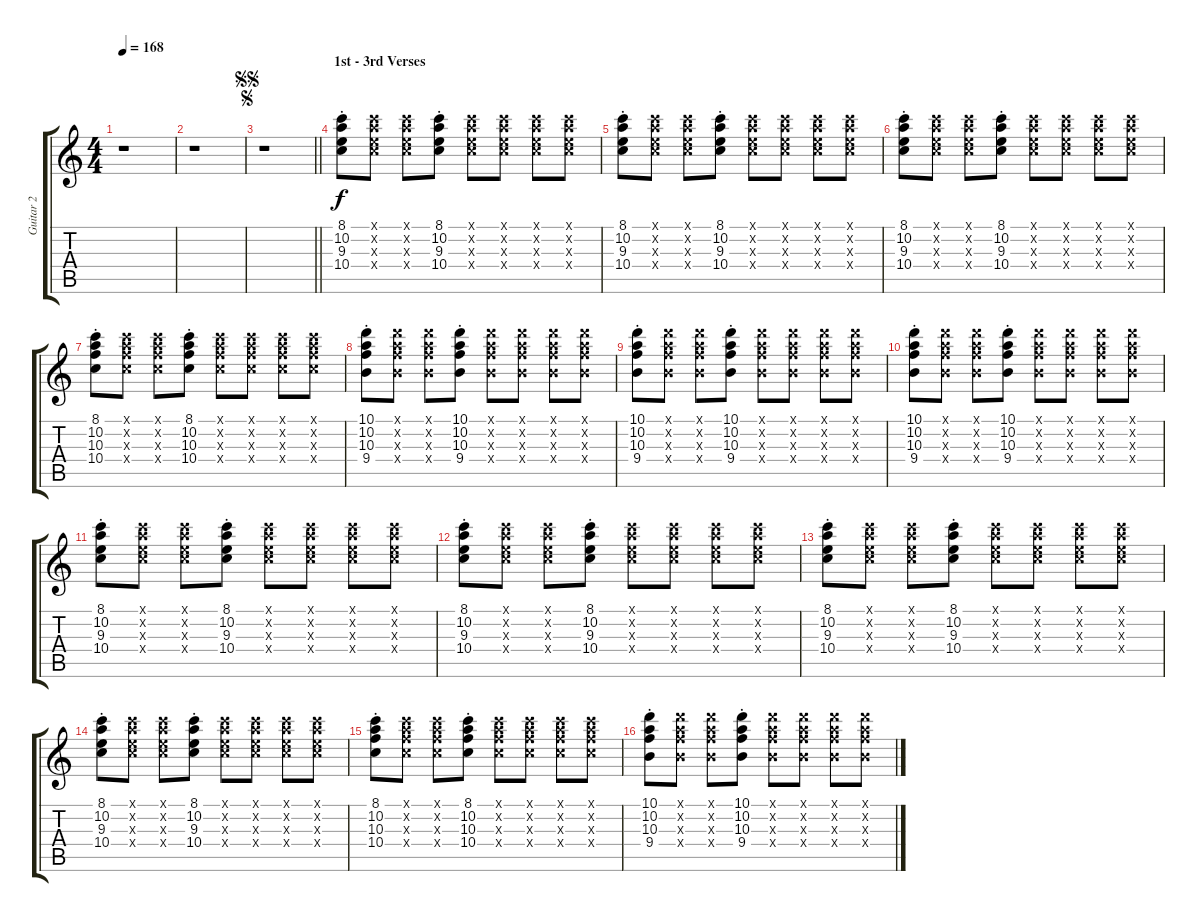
\track ("Guitar 2" "Guitar 2") {instrument electricguitarclean}
\staff {score tabs}
\tuning (E4 B3 G3 D3 A2 E2) {hide}
\ts (4 4)
\tempo 168
\clef g2
\ks c
r.1{dy f instrument electricguitarclean} |
r.1 |
\jump segno
\jump segnosegno
\barLineRight lightlight
r.1 |
\section ("" "1st - 3rd Verses")
(8.1{st} 10.2{st} 9.3{st} 10.4{st}).8 (8.1{x} 10.2{x} 9.3{x} 10.4{x}).8 (8.1{x} 10.2{x} 9.3{x} 10.4{x}).8 (8.1{st} 10.2{st} 9.3{st} 10.4{st}).8 (8.1{x} 10.2{x} 9.3{x} 10.4{x}).8 (8.1{x} 10.2{x} 9.3{x} 10.4{x}).8 (8.1{x} 10.2{x} 9.3{x} 10.4{x}).8 (8.1{x} 10.2{x} 9.3{x} 10.4{x}).8 |
(8.1{st} 10.2{st} 9.3{st} 10.4{st}).8 (8.1{x} 10.2{x} 9.3{x} 10.4{x}).8 (8.1{x} 10.2{x} 9.3{x} 10.4{x}).8 (8.1{st} 10.2{st} 9.3{st} 10.4{st}).8 (8.1{x} 10.2{x} 9.3{x} 10.4{x}).8 (8.1{x} 10.2{x} 9.3{x} 10.4{x}).8 (8.1{x} 10.2{x} 9.3{x} 10.4{x}).8 (8.1{x} 10.2{x} 9.3{x} 10.4{x}).8 |
(8.1{st} 10.2{st} 9.3{st} 10.4{st}).8 (8.1{x} 10.2{x} 9.3{x} 10.4{x}).8 (8.1{x} 10.2{x} 9.3{x} 10.4{x}).8 (8.1{st} 10.2{st} 9.3{st} 10.4{st}).8 (8.1{x} 10.2{x} 9.3{x} 10.4{x}).8 (8.1{x} 10.2{x} 9.3{x} 10.4{x}).8 (8.1{x} 10.2{x} 9.3{x} 10.4{x}).8 (8.1{x} 10.2{x} 9.3{x} 10.4{x}).8 |
(8.1{st} 10.2{st} 10.3{st} 10.4{st}).8 (8.1{x} 10.2{x} 10.3{x} 10.4{x}).8 (8.1{x} 10.2{x} 10.3{x} 10.4{x}).8 (8.1{st} 10.2{st} 10.3{st} 10.4{st}).8 (8.1{x} 10.2{x} 10.3{x} 10.4{x}).8 (8.1{x} 10.2{x} 10.3{x} 10.4{x}).8 (8.1{x} 10.2{x} 10.3{x} 10.4{x}).8 (8.1{x} 10.2{x} 10.3{x} 10.4{x}).8 |
(10.1{st} 10.2{st} 10.3{st} 9.4{st}).8 (10.1{x} 10.2{x} 10.3{x} 9.4{x}).8 (10.1{x} 10.2{x} 10.3{x} 9.4{x}).8 (10.1{st} 10.2{st} 10.3{st} 9.4{st}).8 (10.1{x} 10.2{x} 10.3{x} 9.4{x}).8 (10.1{x} 10.2{x} 10.3{x} 9.4{x}).8 (10.1{x} 10.2{x} 10.3{x} 9.4{x}).8 (10.1{x} 10.2{x} 10.3{x} 9.4{x}).8 |
(10.1{st} 10.2{st} 10.3{st} 9.4{st}).8 (10.1{x} 10.2{x} 10.3{x} 9.4{x}).8 (10.1{x} 10.2{x} 10.3{x} 9.4{x}).8 (10.1{st} 10.2{st} 10.3{st} 9.4{st}).8 (10.1{x} 10.2{x} 10.3{x} 9.4{x}).8 (10.1{x} 10.2{x} 10.3{x} 9.4{x}).8 (10.1{x} 10.2{x} 10.3{x} 9.4{x}).8 (10.1{x} 10.2{x} 10.3{x} 9.4{x}).8 |
(10.1{st} 10.2{st} 10.3{st} 9.4{st}).8 (10.1{x} 10.2{x} 10.3{x} 9.4{x}).8 (10.1{x} 10.2{x} 10.3{x} 9.4{x}).8 (10.1{st} 10.2{st} 10.3{st} 9.4{st}).8 (10.1{x} 10.2{x} 10.3{x} 9.4{x}).8 (10.1{x} 10.2{x} 10.3{x} 9.4{x}).8 (10.1{x} 10.2{x} 10.3{x} 9.4{x}).8 (10.1{x} 10.2{x} 10.3{x} 9.4{x}).8 |
(8.1{st} 10.2{st} 9.3{st} 10.4{st}).8 (8.1{x} 10.2{x} 9.3{x} 10.4{x}).8 (8.1{x} 10.2{x} 9.3{x} 10.4{x}).8 (8.1{st} 10.2{st} 9.3{st} 10.4{st}).8 (8.1{x} 10.2{x} 9.3{x} 10.4{x}).8 (8.1{x} 10.2{x} 9.3{x} 10.4{x}).8 (8.1{x} 10.2{x} 9.3{x} 10.4{x}).8 (8.1{x} 10.2{x} 9.3{x} 10.4{x}).8 |
(8.1{st} 10.2{st} 9.3{st} 10.4{st}).8 (8.1{x} 10.2{x} 9.3{x} 10.4{x}).8 (8.1{x} 10.2{x} 9.3{x} 10.4{x}).8 (8.1{st} 10.2{st} 9.3{st} 10.4{st}).8 (8.1{x} 10.2{x} 9.3{x} 10.4{x}).8 (8.1{x} 10.2{x} 9.3{x} 10.4{x}).8 (8.1{x} 10.2{x} 9.3{x} 10.4{x}).8 (8.1{x} 10.2{x} 9.3{x} 10.4{x}).8 |
(8.1{st} 10.2{st} 9.3{st} 10.4{st}).8 (8.1{x} 10.2{x} 9.3{x} 10.4{x}).8 (8.1{x} 10.2{x} 9.3{x} 10.4{x}).8 (8.1{st} 10.2{st} 9.3{st} 10.4{st}).8 (8.1{x} 10.2{x} 9.3{x} 10.4{x}).8 (8.1{x} 10.2{x} 9.3{x} 10.4{x}).8 (8.1{x} 10.2{x} 9.3{x} 10.4{x}).8 (8.1{x} 10.2{x} 9.3{x} 10.4{x}).8 |
(8.1{st} 10.2{st} 9.3{st} 10.4{st}).8 (8.1{x} 10.2{x} 9.3{x} 10.4{x}).8 (8.1{x} 10.2{x} 9.3{x} 10.4{x}).8 (8.1{st} 10.2{st} 9.3{st} 10.4{st}).8 (8.1{x} 10.2{x} 9.3{x} 10.4{x}).8 (8.1{x} 10.2{x} 9.3{x} 10.4{x}).8 (8.1{x} 10.2{x} 9.3{x} 10.4{x}).8 (8.1{x} 10.2{x} 9.3{x} 10.4{x}).8 |
(8.1{st} 10.2{st} 10.3{st} 10.4{st}).8 (8.1{x} 10.2{x} 10.3{x} 10.4{x}).8 (8.1{x} 10.2{x} 10.3{x} 10.4{x}).8 (8.1{st} 10.2{st} 10.3{st} 10.4{st}).8 (8.1{x} 10.2{x} 10.3{x} 10.4{x}).8 (8.1{x} 10.2{x} 10.3{x} 10.4{x}).8 (8.1{x} 10.2{x} 10.3{x} 10.4{x}).8 (8.1{x} 10.2{x} 10.3{x} 10.4{x}).8 |
(10.1{st} 10.2{st} 10.3{st} 9.4{st}).8 (10.1{x} 10.2{x} 10.3{x} 9.4{x}).8 (10.1{x} 10.2{x} 10.3{x} 9.4{x}).8 (10.1{st} 10.2{st} 10.3{st} 9.4{st}).8 (10.1{x} 10.2{x} 10.3{x} 9.4{x}).8 (10.1{x} 10.2{x} 10.3{x} 9.4{x}).8 (10.1{x} 10.2{x} 10.3{x} 9.4{x}).8 (10.1{x} 10.2{x} 10.3{x} 9.4{x}).8
